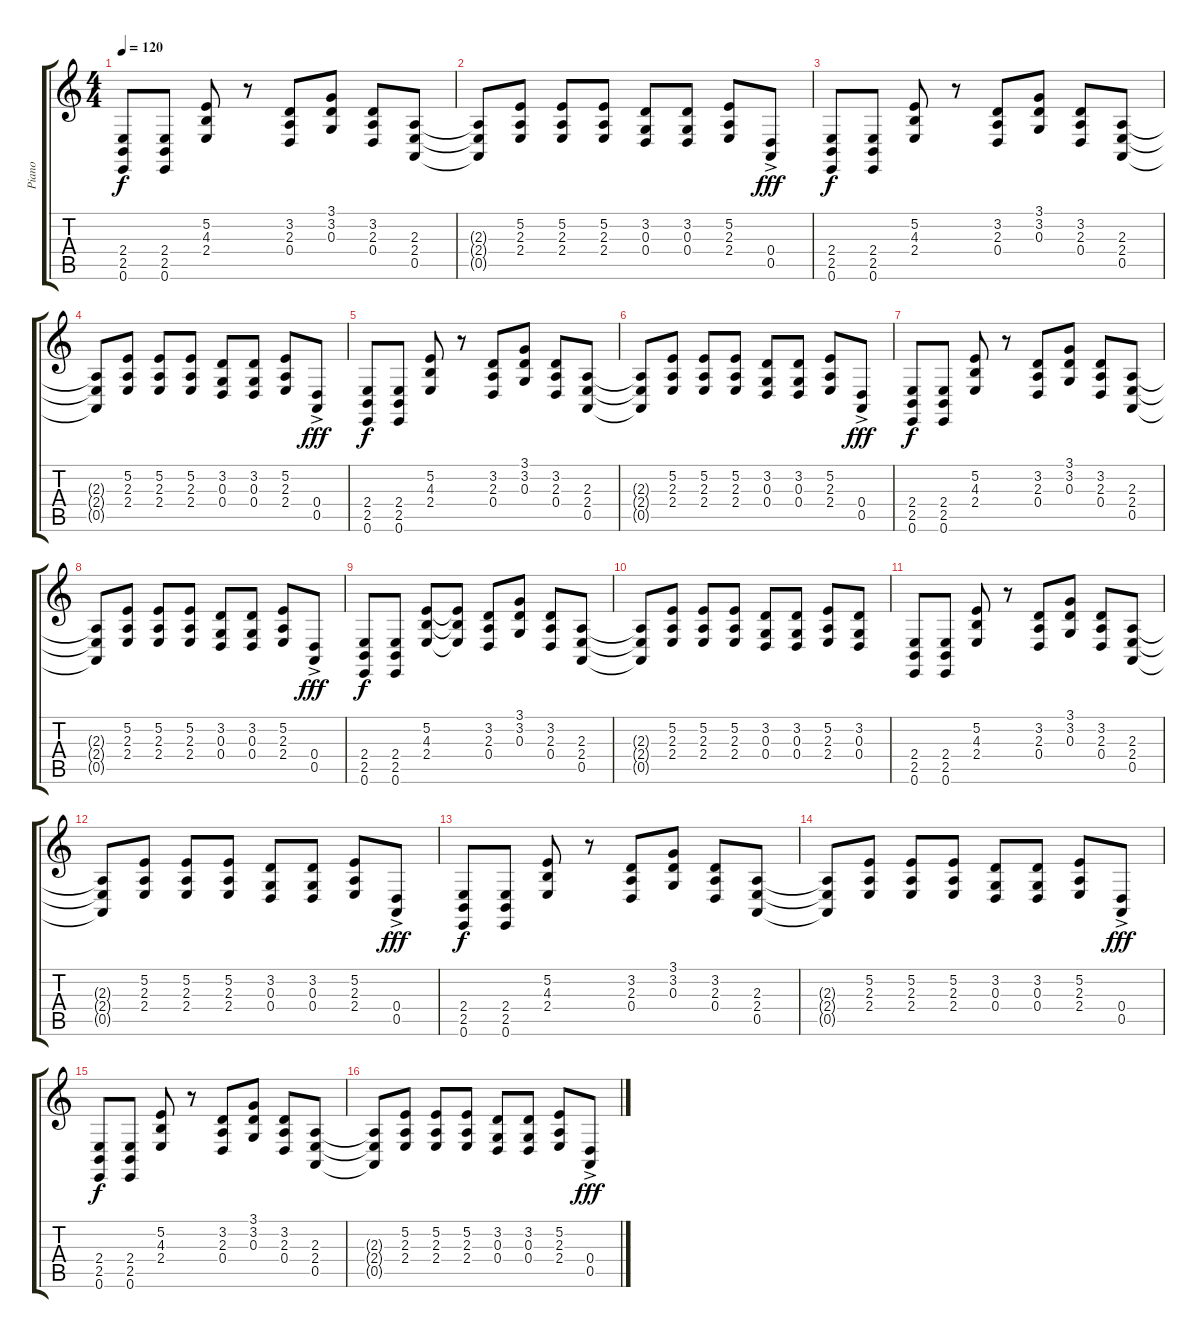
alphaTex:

\track ("Piano" "Piano") {instrument acousticgrandpiano}
\staff {score tabs}
\tuning (E4 B3 G3 D3 A2 E2) {hide}
\ts (4 4)
\tempo 120
\clef g2
\ks c
(2.4 2.5 0.6).8{dy f} (2.4 2.5 0.6).8 (5.2 4.3 2.4).8 r.8 (3.2 2.3 0.4).8 (3.1 3.2 0.3).8 (3.2 2.3 0.4).8 (2.3 2.4 0.5).8 |
(2.3{t} 2.4{t} 0.5{t}).8 (5.2 2.3 2.4).8 (5.2 2.3 2.4).8 (5.2 2.3 2.4).8 (3.2 0.3 0.4).8 (3.2 0.3 0.4).8 (5.2 2.3 2.4).8 (0.4{ac} 0.5{ac}).8{dy fff} |
(2.4 2.5 0.6).8{dy f} (2.4 2.5 0.6).8 (5.2 4.3 2.4).8 r.8 (3.2 2.3 0.4).8 (3.1 3.2 0.3).8 (3.2 2.3 0.4).8 (2.3 2.4 0.5).8 |
(2.3{t} 2.4{t} 0.5{t}).8 (5.2 2.3 2.4).8 (5.2 2.3 2.4).8 (5.2 2.3 2.4).8 (3.2 0.3 0.4).8 (3.2 0.3 0.4).8 (5.2 2.3 2.4).8 (0.4{ac} 0.5{ac}).8{dy fff} |
(2.4 2.5 0.6).8{dy f} (2.4 2.5 0.6).8 (5.2 4.3 2.4).8 r.8 (3.2 2.3 0.4).8 (3.1 3.2 0.3).8 (3.2 2.3 0.4).8 (2.3 2.4 0.5).8 |
(2.3{t} 2.4{t} 0.5{t}).8 (5.2 2.3 2.4).8 (5.2 2.3 2.4).8 (5.2 2.3 2.4).8 (3.2 0.3 0.4).8 (3.2 0.3 0.4).8 (5.2 2.3 2.4).8 (0.4{ac} 0.5{ac}).8{dy fff} |
(2.4 2.5 0.6).8{dy f} (2.4 2.5 0.6).8 (5.2 4.3 2.4).8 r.8 (3.2 2.3 0.4).8 (3.1 3.2 0.3).8 (3.2 2.3 0.4).8 (2.3 2.4 0.5).8 |
(2.3{t} 2.4{t} 0.5{t}).8 (5.2 2.3 2.4).8 (5.2 2.3 2.4).8 (5.2 2.3 2.4).8 (3.2 0.3 0.4).8 (3.2 0.3 0.4).8 (5.2 2.3 2.4).8 (0.4{ac} 0.5{ac}).8{dy fff} |
(2.4 2.5 0.6).8{dy f} (2.4 2.5 0.6).8 (5.2 4.3 2.4).8 (5.2{t} 4.3{t} 2.4{t}).8 (3.2 2.3 0.4).8 (3.1 3.2 0.3).8 (3.2 2.3 0.4).8 (2.3 2.4 0.5).8 |
(2.3{t} 2.4{t} 0.5{t}).8 (5.2 2.3 2.4).8 (5.2 2.3 2.4).8 (5.2 2.3 2.4).8 (3.2 0.3 0.4).8 (3.2 0.3 0.4).8 (5.2 2.3 2.4).8 (3.2 0.3 0.4).8 |
(2.4 2.5 0.6).8 (2.4 2.5 0.6).8 (5.2 4.3 2.4).8 r.8 (3.2 2.3 0.4).8 (3.1 3.2 0.3).8 (3.2 2.3 0.4).8 (2.3 2.4 0.5).8 |
(2.3{t} 2.4{t} 0.5{t}).8 (5.2 2.3 2.4).8 (5.2 2.3 2.4).8 (5.2 2.3 2.4).8 (3.2 0.3 0.4).8 (3.2 0.3 0.4).8 (5.2 2.3 2.4).8 (0.4{ac} 0.5{ac}).8{dy fff} |
(2.4 2.5 0.6).8{dy f} (2.4 2.5 0.6).8 (5.2 4.3 2.4).8 r.8 (3.2 2.3 0.4).8 (3.1 3.2 0.3).8 (3.2 2.3 0.4).8 (2.3 2.4 0.5).8 |
(2.3{t} 2.4{t} 0.5{t}).8 (5.2 2.3 2.4).8 (5.2 2.3 2.4).8 (5.2 2.3 2.4).8 (3.2 0.3 0.4).8 (3.2 0.3 0.4).8 (5.2 2.3 2.4).8 (0.4{ac} 0.5{ac}).8{dy fff} |
(2.4 2.5 0.6).8{dy f} (2.4 2.5 0.6).8 (5.2 4.3 2.4).8 r.8 (3.2 2.3 0.4).8 (3.1 3.2 0.3).8 (3.2 2.3 0.4).8 (2.3 2.4 0.5).8 |
(2.3{t} 2.4{t} 0.5{t}).8 (5.2 2.3 2.4).8 (5.2 2.3 2.4).8 (5.2 2.3 2.4).8 (3.2 0.3 0.4).8 (3.2 0.3 0.4).8 (5.2 2.3 2.4).8 (0.4{ac} 0.5{ac}).8{dy fff}
